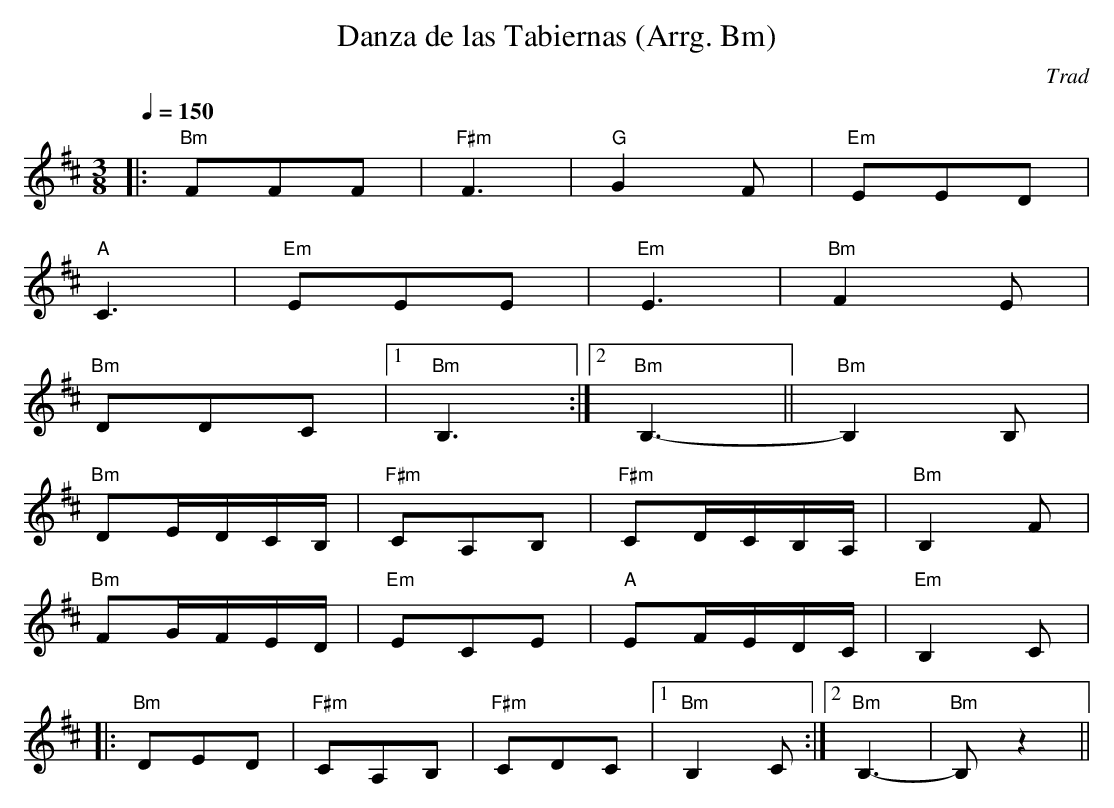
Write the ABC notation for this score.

X:1
T:Danza de las Tabiernas (Arrg. Bm)
C:Trad
M:3/8
L:1/8
Q:1/4=150
K:Bm
|:"Bm"FFF|"F#m"F3|"G"G2 F|"Em"EED|
"A"C3|"Em"EEE|"Em"E3|"Bm"F2 E|
"Bm"DDC|[1 "Bm"B,3:|[2 "Bm"B,3-||"Bm"B,2 B,|
"Bm"DE/D/C/B,/|"F#m"CA,B,|"F#m"CD/C/B,/A,/|"Bm"B,2 F|
"Bm"FG/F/E/D/|"Em"ECE|"A"EF/E/D/C/|"Em"B,2 C|
|:"Bm"DED|"F#m"CA,B,|"F#m"CDC|[1 "Bm"B,2 C:|[2 "Bm"B,3-|"Bm"B, z2||
